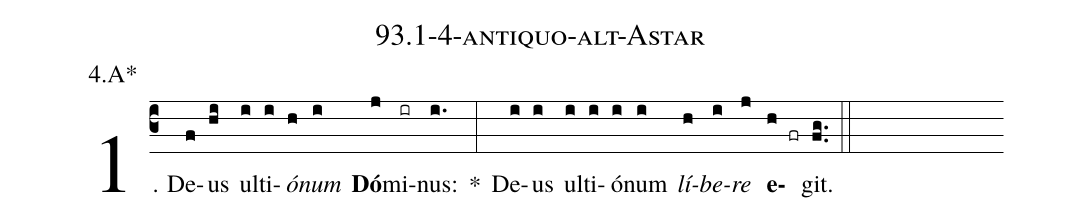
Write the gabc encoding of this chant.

name: 93.1-4-antiquo-alt-Astar;
annotation: 4.A*;
%%
(c3)1. De(f)us(hi) ul(i)ti(i)<i>ó</i>(h)<i>num</i>(i) <b>Dó</b>(j)mi(ir)nus:(i.) *(:) De(i)us(i) ul(i)ti(i)ó(i)num(i) <i>lí</i>(h)<i>be</i>(i)<i>re</i>(j) <b>e</b>(h fr)git.(fg..) (::)


%E(i) u(h) o(i) u(j) a(h) e.(fg..) (::)
